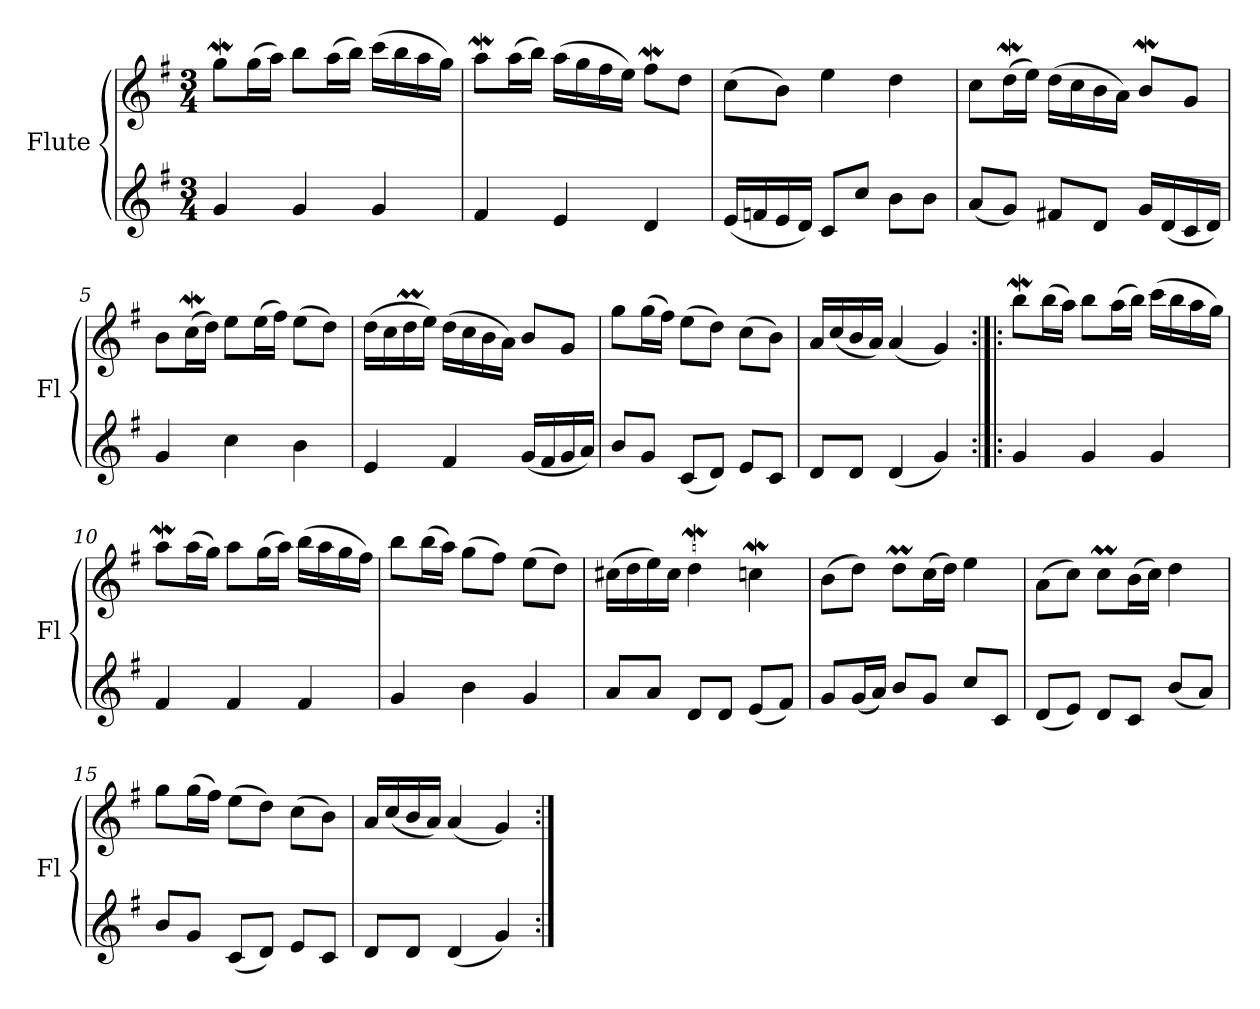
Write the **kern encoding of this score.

**kern	**kern
*part2	*part1
*staff2	*staff1
*I"Flute	*I"Flute
*I'Fl	*I'Fl
*clefG2	*clefG2
*k[f#]	*k[f#]
*G:	*G:
*M3/4	*M3/4
*MM92	*MM92
=1	=1
4g/	8ggw\L
.	(>16gg\L
.	16aa\JJ)
4g/	8bb\L
.	(>16aa\L
.	16bb\JJ)
4g/	(>16ccc\LL
.	16bb\
.	16aa\
.	16gg\JJ)
=2	=2
4f#/	8aaW\L
.	(>16aa\L
.	16bb\JJ)
4e/	(>16aa\LL
.	16gg\
.	16ff#\
.	16ee\JJ)
4d/	8ff#W\L
.	8dd\J
=3	=3
(<16e/LL	(>8cc\L
16fn/	.
16e/	8b\J)
16d/JJ)	.
8c/L	4ee\
8cc/J	.
8b\L	4dd\
8b\J	.
!!LO:LB:g=z
=4	=4
(<8a/L	8cc\L
8g/J)	(>16ddW\L
.	16ee\JJ)
8f#X/L	(>16dd\LL
.	16cc\
8d/J	16b\
.	16a\JJ)
16g/LL	8bW/L
(<16d/	.
16c/	8g/J
16d/JJ)	.
=5	=5
4g/	8b\L
.	(>16ccw\L
.	16dd\JJ)
4cc\	8ee\L
.	(>16ee\L
.	16ff#\JJ)
4b\	(>8ee\L
.	8dd\J)
=6	=6
4e/	(>16dd\LL
.	16cc\
.	16ddM\
.	16ee\JJ)
4f#/	(>16dd\LL
.	16cc\
.	16b\
.	16a\JJ)
(<16g/LL	8b/L
16f#/	.
16g/	8g/J
16a/JJ)	.
!!LO:LB:g=z
=7	=7
8b/L	8gg\L
8g/J	(>16gg\L
.	16ff#\JJ)
(<8c/L	(>8ee\L
8d/J)	8dd\J)
8e/L	(>8cc\L
8c/J	8b\J)
=8	=8
8d/L	16a/LL
.	(<16cc/
8d/J	16b/
.	16a/JJ)
(<4d/	(<4a/
4g/)	4g/)
=9:|!|:	=9:|!|:
4g/	8bbW\L
.	(>16bb\L
.	16aa\JJ)
4g/	8bb\L
.	(>16aa\L
.	16bb\JJ)
4g/	(>16ccc\LL
.	16bb\
.	16aa\
.	16gg\JJ)
=10	=10
4f#/	8aaW\L
.	(>16aa\L
.	16gg\JJ)
4f#/	8aa\L
.	(>16gg\L
.	16aa\JJ)
4f#/	(>16bb\LL
.	16aa\
.	16gg\
.	16ff#\JJ)
!!LO:LB:g=z
=11	=11
4g/	8bb\L
.	(>16bb\L
.	16aa\JJ)
4b\	(>8gg\L
.	8ff#\J)
4g/	(>8ee\L
.	8dd\J)
=12	=12
8a/L	(>16cc#X\LL
.	16dd\
8a/J	16ee\)
.	16cc#\JJ
8d/L	4ddW\
8d/J	.
(<8e/L	4ccnw\
8f#/J)	.
=13	=13
8g/L	(>8b\L
(<16g/L	8dd\J)
16a/JJ)	.
8b/L	8ddM\L
8g/J	(>16cc\L
.	16dd\JJ)
8cc/L	4ee\
8c/J	.
!!LO:PB:g=z
=14	=14
(<8d/L	(>8a\L
8e/J)	8cc\J)
8d/L	8ccM\L
8c/J	(>16b\L
.	16cc\JJ)
(<8b/L	4dd\
8a/J)	.
=15	=15
8b/L	8gg\L
8g/J	(>16gg\L
.	16ff#\JJ)
(<8c/L	(>8ee\L
8d/J)	8dd\J)
8e/L	(>8cc\L
8c/J	8b\J)
=16	=16
8d/L	16a/LL
.	(<16cc/
8d/J	16b/
.	16a/JJ)
(<4d/	(<4a/
4g/)	4g/)
=:|!	=:|!
*-	*-
